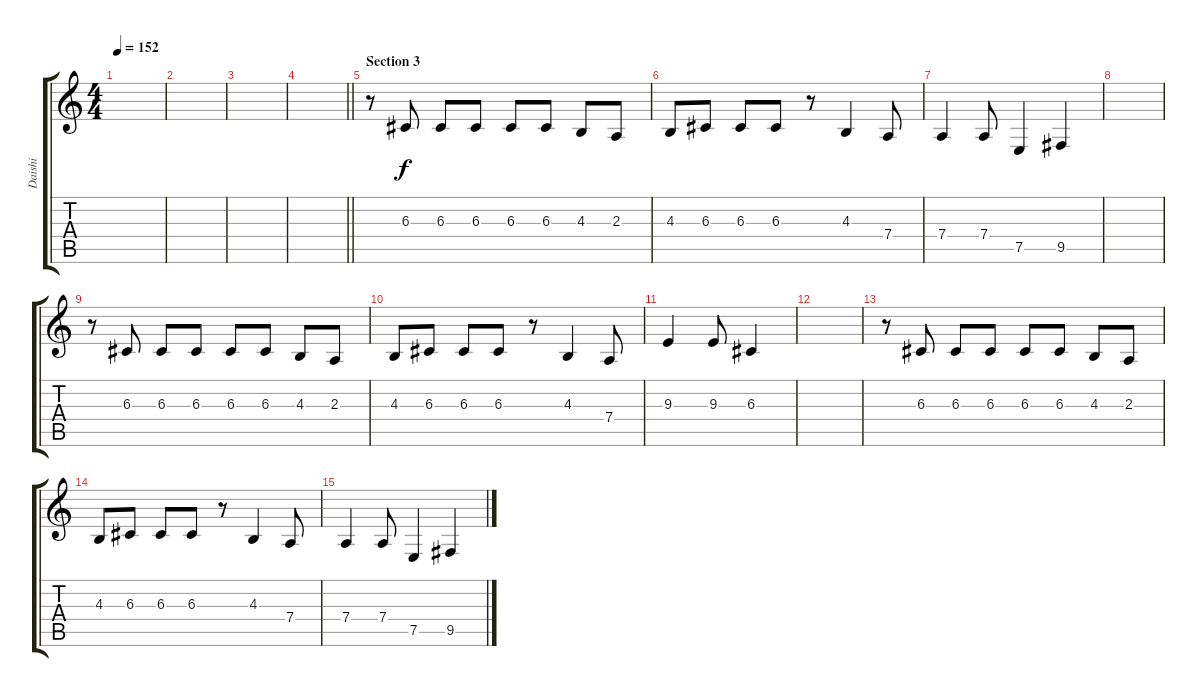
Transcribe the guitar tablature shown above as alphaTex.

\track ("Daishi" "Daishi") {instrument trumpet}
\staff {score tabs}
\tuning (E4 B3 G3 D3 A2 E2) {hide}
\ts (4 4)
\tempo 152
\clef g2
\ks c
|
|
|
\barLineRight lightlight
|
\section ("" "Section 3")
r.8 6.3.8 6.3.8 6.3.8 6.3.8 6.3.8 4.3.8 2.3.8 |
4.3.8 6.3.8 6.3.8 6.3.8 r.8 4.3.4 7.4.8 |
7.4.4 7.4.8 7.5.4 9.5.4 |
|
r.8 6.3.8 6.3.8 6.3.8 6.3.8 6.3.8 4.3.8 2.3.8 |
4.3.8 6.3.8 6.3.8 6.3.8 r.8 4.3.4 7.4.8 |
9.3.4 9.3.8 6.3.4 |
|
r.8 6.3.8 6.3.8 6.3.8 6.3.8 6.3.8 4.3.8 2.3.8 |
4.3.8 6.3.8 6.3.8 6.3.8 r.8 4.3.4 7.4.8 |
7.4.4 7.4.8 7.5.4 9.5.4
